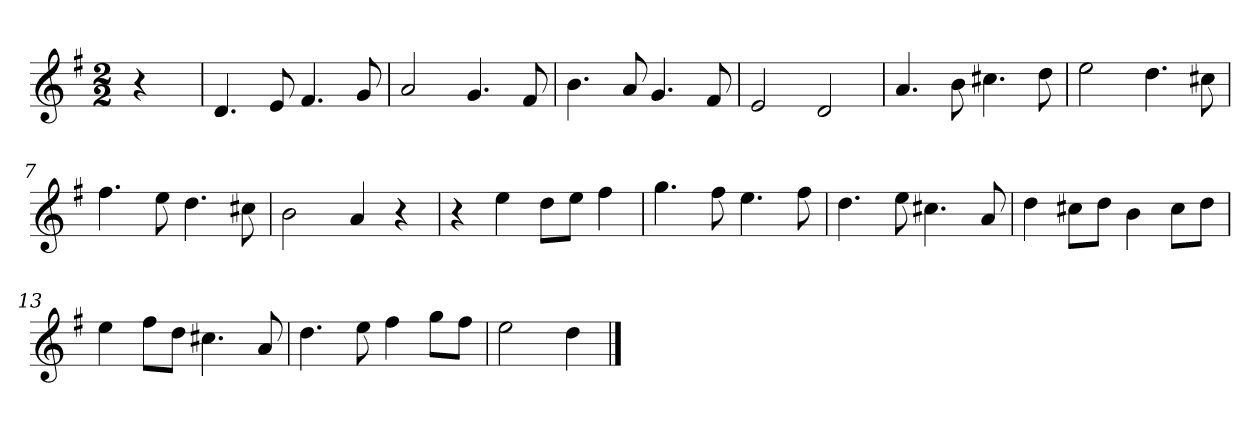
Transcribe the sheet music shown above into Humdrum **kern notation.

**kern
*part1
*staff1
*k[f#]
*M2/2
*MM120
=
4r
=1
4.d
8e
4.f#
8g
=2
2a
4.g
8f#
=3
4.b
8a
4.g
8f#
=4
2e
2d
=5
4.a
8b
4.cc#X
8dd
=6
2ee
4.dd
8cc#X
=7
4.ff#
8ee
4.dd
8cc#X
=8
2b
4a
4r
=9
4r
4ee
8ddL
8eeJ
4ff#
=10
4.gg
8ff#
4.ee
8ff#
=11
4.dd
8ee
4.cc#X
8a
=12
4dd
8cc#XL
8ddJ
4b
8cc#L
8ddJ
=13
4ee
8ff#L
8ddJ
4.cc#X
8a
=14
4.dd
8ee
4ff#
8ggL
8ff#J
=15
2ee
4dd
==
*-
